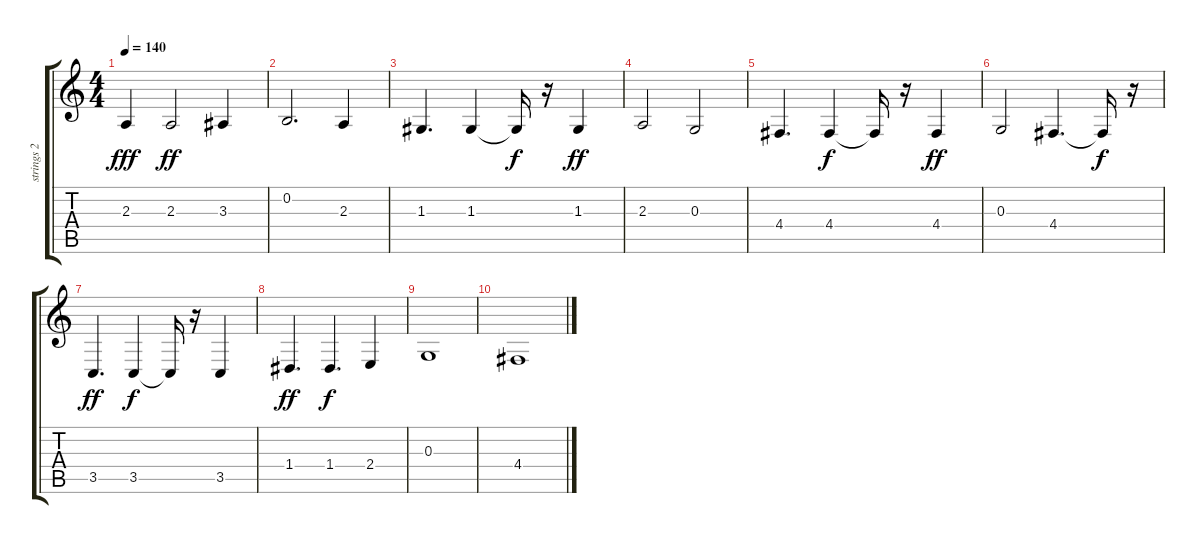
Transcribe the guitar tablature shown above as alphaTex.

\track ("strings 2" "strings 2") {instrument stringensemble1}
\staff {score tabs}
\tuning (E4 B3 G3 D3 A2 E2) {hide}
\ts (4 4)
\tempo 140
\clef g2
\ks c
2.3.4{dy fff} 2.3.2{dy ff} 3.3.4 |
0.2.2{d} 2.3.4 |
1.3.4{d} 1.3.4 1.3{t}.16{dy f} r.16 1.3.4{dy ff} |
2.3.2 0.3.2 |
4.4.4{d} 4.4.4{dy f} 4.4{t}.16 r.16 4.4.4{dy ff} |
0.3.2 4.4.4{d} 4.4{t}.16{dy f} r.16 |
3.5.4{d dy ff} 3.5.4{dy f} 3.5{t}.16 r.16 3.5.4 |
1.4.4{d dy ff} 1.4.4{d dy f} 2.4.4 |
0.3.1 |
4.4.1
